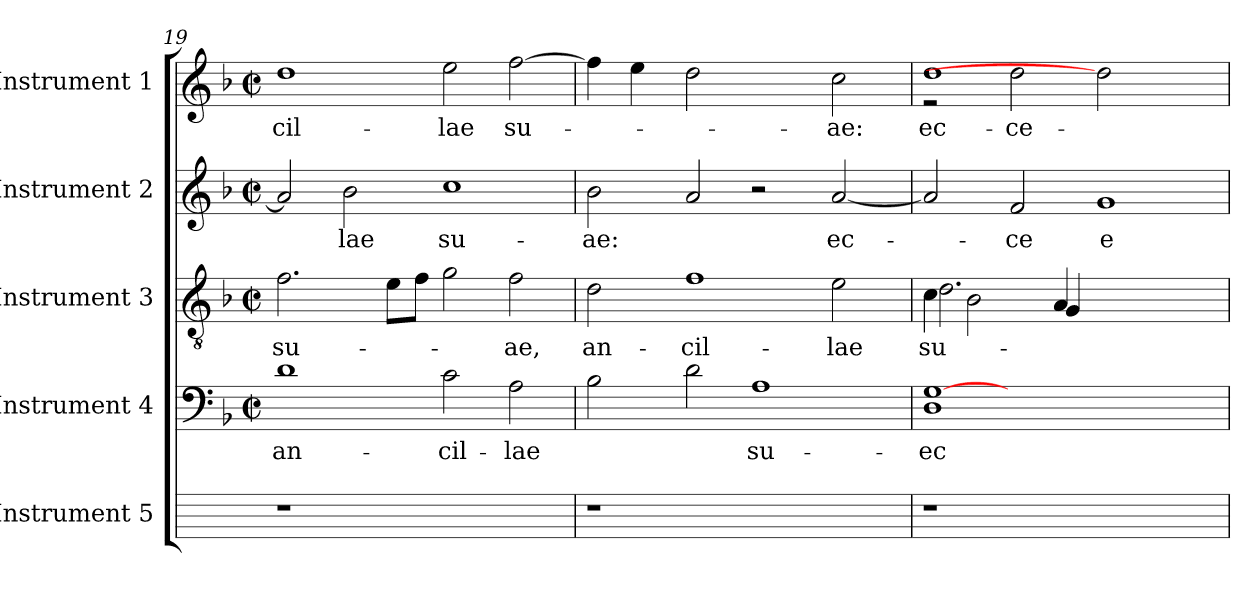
**kern	**kern	**text	**kern	**text	**kern	**text	**kern	**text
*part5	*part4	*part4	*part3	*part3	*part2	*part2	*part1	*part1
*staff5	*staff4	*staff4	*staff3	*staff3	*staff2	*staff2	*staff1	*staff1
*I"Instrument 5	*I"Instrument 4	*	*I"Instrument 3	*	*I"Instrument 2	*	*I"Instrument 1	*
*	*clefF4	*	*clefGv2	*	*clefG2	*	*clefG2	*
*ITrd-3c-5	*	*	*	*	*	*	*ITrd-3c-5	*
*	*k[b-]	*	*k[b-]	*	*k[b-]	*	*k[b-e-]	*
*	*F:	*	*F:	*	*F:	*	*B-:	*
*	*M2/2	*	*M2/2	*	*M2/2	*	*M2/2	*
*	*met(c|)	*	*met(c|)	*	*met(c|)	*	*met(c|)	*
=19	=19	=19	=19	=19	=19	=19	=19	=19
!	!	!LO:LY:b:cj	!	!LO:LY:b:cj	!	!	!	!LO:LY:b:cj
1r	1d	an-	2.f\	su-	2a/]	.	1gg	-cil-
!	!	!	!	!	!	!LO:LY:b:cj	!	!
.	.	.	.	.	2b-\	-lae	.	.
.	.	.	8e\L	.	.	.	.	.
.	.	.	8f\J	.	.	.	.	.
!	!	!LO:LY:b:cj	!	!	!	!LO:LY:b:cj	!	!LO:LY:b:cj
1ryy	2c\	-cil-	2g\	.	1cc	su-	2aa\	-lae
!	!	!LO:LY:b:cj	!	!LO:LY:b:cj	!	!	!	!LO:LY:b
.	2A\	-lae	2f\	-ae,	.	.	[<2bb-\	su-
!!LO:PB:g=z
=20	=20	=20	=20	=20	=20	=20	=20	=20
!	!	!	!	!LO:LY:b:cj	!	!LO:LY:b:cj	!	!
*	*	*	*	*	*	*	*^	*
1r	2B-\	.	2d\	an-	2b-\	-ae:	4bb-\]	4..ryy	.
.	.	.	.	.	.	.	4aa\	.	.
.	.	.	.	.	.	.	.	1ryy	.
!	!	!	!	!LO:LY:b:cj	!	!	!	!	!
.	2d\	.	1f	-cil-	2a/	.	[2gg	.	.
!	!	!LO:LY:b:cj	!	!	!	!	!	!	!
1ryy	1A	su-	.	.	2r	.	2ryy	.	.
.	.	.	.	.	.	.	.	2ryy	.
!	!	!	!	!LO:LY:b:cj	!	!LO:LY:b:cj	!	!	!LO:LY:b:cj
.	.	.	2e\	-lae	[<2a/	ec-	2ff\	.	-ae:
.	.	.	.	.	.	.	.	16ryy	.
=21	=21	=21	=21	=21	=21	=21	=21	=21	=21
!	!	!LO:LY:b:cj	!	!LO:LY:b:cj	!	!	!	!	!LO:LY:b:cj
*	*	*	*^	*	*	*	*	*	*
1r	1D [>1G	ec-	4c\	2.d\	su-	2a/]	.	1gg	2r	ec-
.	.	.	2B-\	.	.	.	.	.	.	.
!	!	!	!	!	!	!	!LO:LY:b:cj	!	!	!LO:LY:b:cj
.	.	.	.	.	.	2f/	-ce	.	2gg\	-ce
.	.	.	4A/	4G/	.	.	.	.	.	.
!	!	!	!	!	!	!	!LO:LY:b:rj	!	!	!
1ryy	1ryy	.	1ryy	1ryy	.	1g	e-	2gg]	2ryy	.
.	.	.	.	.	.	.	.	2ryy	2ryy	.
*	*	*	*v	*v	*	*	*	*v	*v	*
=	=	=	=	=	=	=	=	=
*-	*-	*-	*-	*-	*-	*-	*-	*-
